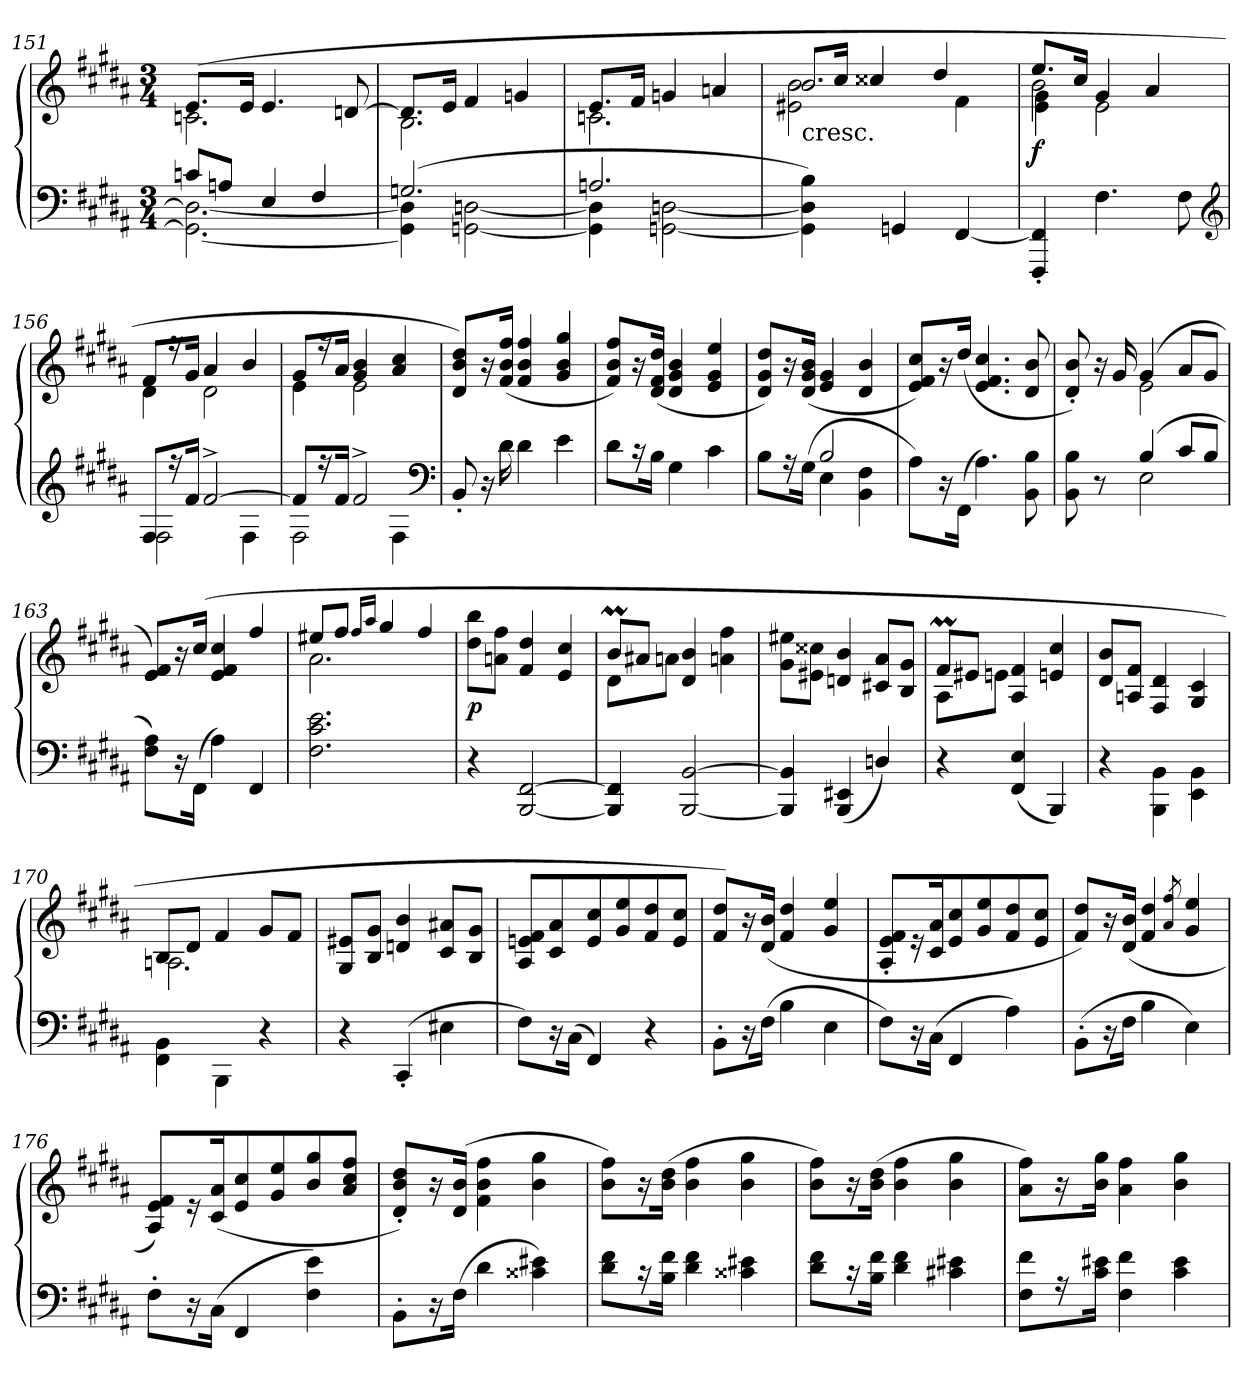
**kern	**kern	**dynam
*part1	*part1	*part1
*staff2	*staff1	*staff1/2
*clefF4	*clefG2	*
*k[f#c#g#d#a#]	*k[f#c#g#d#a#]	*
*M3/4	*M3/4	*
=151	=151	=151
*^	*^	*
8cnL	2.Dn_ 2.GGn_	(>8.eL	2.cn	.
8AnJ	.	.	.	.
.	.	16eJk	.	.
4E	.	4.e	.	.
4F#	.	.	.	.
.	.	[8dn	.	.
=152	=152	=152	=152	=152
(2.Gn	4Dn] 4GGn]	8.dL]	2.B	.
.	.	16eJk	.	.
.	[2D [2GG	4f#	.	.
.	.	4gn	.	.
=153	=153	=153	=153	=153
2.An	4Dn] 4GGn]	8.eL	2.cn	.
.	.	16f#Jk	.	.
.	[2D [2GG	4gn	.	.
.	.	4an	.	.
*v	*v	*	*	*
=154	=154	=154	=154
!	!LO:TX:c:t=cresc.	!	!
!	!LO:N:vis=2.	!	!
4B 4Dn] 4GGn])	8b	2b 2e#X	.
.	16cc#JJ	.	.
.	4cc##X	.	.
4GG	.	.	.
.	4dd#	.	.
[4FF#	.	4f#	.
.	16ryy	.	.
=155	=155	=155	=155
*	*	*^	*
4FF#]'< 4FFF#'<	8.eeL	2b	4g#\ 4e\	f
.	16cc#Jk	.	.	.
4.F#	4g#	.	2e\	.
.	4ryy	4a#/	.	.
8F#	.	.	.	.
*	*v	*v	*v	*
*clefG2	*	*
=156	=156	=156
!LO:N:vis=2	!	!
*^	*^	*
8F#	2F#	8f#L	4d#	.
16r	.	16r	.	.
16f#JJ	.	16g#Jk	.	.
[2f#^	.	4a#	2d#	.
.	4F#	4b	.	.
=157	=157	=157	=157	=157
8f#L]	2F#	8g#L	4e	.
16r	.	16r	.	.
16f#Jk	.	16a#Jk	.	.
2f#^	.	4b 4g#	2e	.
.	4F#	4cc# 4a#	.	.
*v	*v	*	*	*
*	*v	*v	*
*clefF4	*	*
=158	=158	=158
8BB'	8dd#/ 8b/ 8d#/L)	.
16r	16r	.
16d#	(>16ff# 16b 16f#Jk	.
4d#	4ff#/ 4b/ 4f#/	.
4e	4gg#/ 4b/ 4g#/	.
=159	=159	=159
8d#L	8ff#/ 8b/ 8f#/L)	.
16r	16r	.
16BJk	(>16dd# 16f# 16d#Jk	.
4G#	4b 4g# 4d#	.
4c#	4ee 4g# 4e	.
=160	=160	=160
*^	*	*
4ryy	8BL	8dd#/ 8g#/ 8d#/L)	.
.	16r	16r	.
.	(>16G#Jk	(>16b 16g# 16d#Jk	.
2B	4E	4g# 4e	.
.	4F# 4BB	4b 4d#	.
*v	*v	*	*
=161	=161	=161
8A#\L)	8cc#/ 8f#/ 8e/L)	.
16r	16r	.
(16FF#Jk	(>16dd#Jk	.
4.A#)	4.cc# 4.f# 4.e	.
8B 8BB	8b 8d#	.
=162	=162	=162
*^	*^	*
4ryy	8B 8BB	8b'< 8d#'<)	4ryy	.
.	8r	16r	.	.
.	.	16g#	.	.
(4B	2E	(4g#	2e	.
8c#L	.	8a#L	.	.
8BJ	.	8g#J	.	.
*v	*v	*	*	*
*	*v	*v	*
=163	=163	=163
8A#\ 8F#\L)	8f#/ 8e/L)	.
16r	16r	.
(16FF#Jk	(>16cc#Jk	.
4A#)	4cc# 4f# 4e	.
4FF#	4ff#/	.
=164	=164	=164
*	*^	*
2.e 2.c# 2.F#	8ee#XL	2.a#	.
.	8ff#J	.	.
.	16qff#/LL	.	.
.	16qaa#/JJ	.	.
.	4gg#	.	.
.	4ff#	.	.
*	*v	*v	*
=165	=165	=165
4r	8bb 8dd#L	p
.	8ff# 8anJ	.
[2FF# [2BBB	4dd# 4f#	.
.	4cc# 4e	.
=166	=166	=166
*	*^	*
4FF#] 4BBB]	8bML	8d#L	.
.	8a#XJ	8anJ	.
[2BB [2BBB	4b 4d#	2ryy	.
.	4ff# 4an	.	.
*	*v	*v	*
=167	=167	=167
4BB] 4BBB]	8ee#X\ 8g#\L	.
.	8cc##X 8e#XJ	.
(<4EE#X 4BBB	4b 4dn	.
4Dn/)	8a# 8c#XL	.
.	8g# 8BJ	.
=168	=168	=168
*	*^	*
4r	8f#ML	8A#L	.
.	8e#XJ	8enJ	.
(4E 4FF#	4f# 4A#	2ryy	.
4BBB)	4cc# 4en	.	.
*	*v	*v	*
=169	=169	=169
4r	8b 8d#L	.
.	8f# 8AnJ	.
4BB\ 4BBB\	4d#/ 4F#/	.
4BB\ 4EE\	4c#/ 4G#/	.
=170	=170	=170
*	*^	*
4BB\ 4FF#\	8B/L	2.An\	.
.	8d#J	.	.
4BBB\	4f#	.	.
4r	8g#L	.	.
.	8f#J	.	.
*	*v	*v	*
=171	=171	=171
4r	8e#X/ 8G#/L	.
.	8g#/ 8B/J	.
(>4CC#'	4b 4dn	.
4E#X	8a#X 8c#L	.
.	8g# 8BJ	.
=172	=172	=172
8F#L)	8f# 8en 8A#L	.
16r	8a# 8c#	.
(16C#Jk	.	.
4FF#)	8cc# 8e	.
.	8ee 8g#	.
4r	8dd# 8f#	.
.	8cc# 8eJ	.
=173	=173	=173
8BB'L	8dd# 8f#L)	.
16r	16r	.
(>16F#Jk	(>16b 16d#Jk	.
4B	4dd# 4f#	.
4E	4ee/ 4g#/	.
=174	=174	=174
8F#L)	8f#'</ 8e'</ 8A#'</L	.
16r	16r	.
(>16C#Jk	16a# 16c#k	.
4FF#	8cc# 8e	.
.	8ee 8g#	.
4A#)	8dd# 8f#	.
.	8cc# 8eJ	.
=175	=175	=175
(8BB'L	8dd#/ 8f#/L)	.
16r	16r	.
16F#Jk	(>16b 16d#Jk	.
4B	4dd# 4f#	.
.	8qa#/ 8qff#/	.
4E)	4ee/ 4g#/	.
=176	=176	=176
8F#'L	8f#/ 8e/ 8A#/L)	.
16r	16r	.
(16C#Jk	(>16a# 16c#k	.
4FF#	8cc# 8e	.
.	8ee 8g#	.
4e 4F#)	8gg# 8b	.
.	8ff# 8cc# 8a#J	.
=177	=177	=177
8BB'L	8dd#'< 8b'< 8d#'<L)	.
16r	16r	.
(16F#Jk	(16b 16d#Jk	.
4d#	4ff# 4b 4f#	.
4e#X 4c##X)	4gg# 4b	.
=178	=178	=178
8f# 8d#L	8ff# 8bL)	.
16r	16r	.
16f# 16BJk	(16dd# 16bJk	.
4f# 4d#	4ff# 4b	.
4e#X 4c##X	4gg# 4b	.
=179	=179	=179
8f# 8d#L	8ff# 8bL)	.
16r	16r	.
16f# 16BJk	(16dd# 16bJk	.
4f# 4d#	4ff# 4b	.
4e#X 4c#X	4gg# 4b	.
=180	=180	=180
8f# 8F#L	8ff# 8a#L)	.
16r	16r	.
16e#X 16c#Jk	16gg# 16bJk	.
4f# 4F#	4ff# 4a#	.
4e# 4c#	4gg# 4b	.
=	=	=
*-	*-	*-
